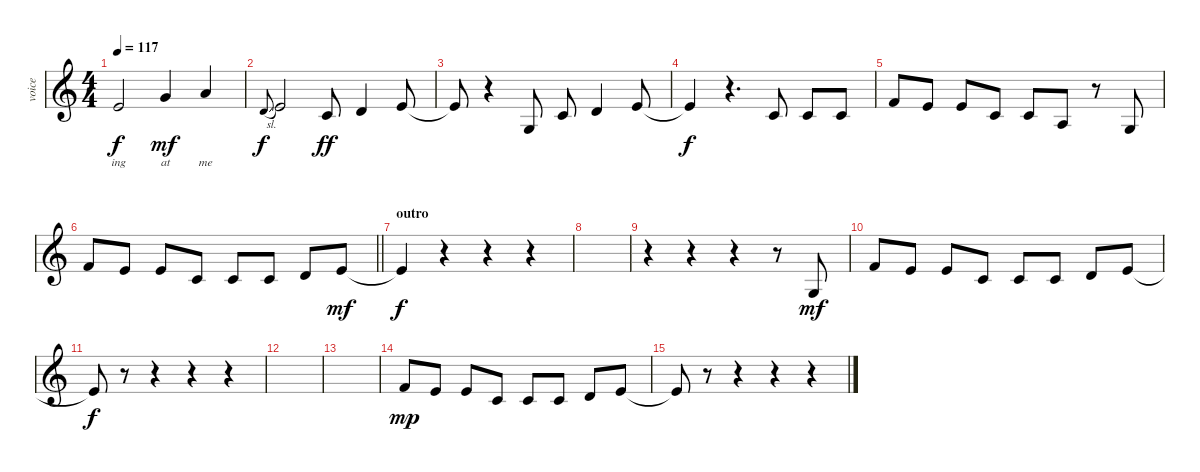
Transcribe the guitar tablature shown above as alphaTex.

\track ("voice" "voice") {instrument altosax}
\staff {score}
\tuning (E4 B3 G3 D3 A2 E2) {hide}
\ts (4 4)
\tempo 117
\clef g2
\ks c
0.1.2{lyrics (0 "ing") lyrics (1 "") lyrics (2 "") lyrics (3 "") lyrics (4 "") dy f} 3.1.4{lyrics (0 "at") lyrics (1 "") lyrics (2 "") lyrics (3 "") lyrics (4 "") dy mf} 5.1.4{lyrics (0 "me") lyrics (1 "") lyrics (2 "") lyrics (3 "") lyrics (4 "")} |
3.2{sl}.8{gr onbeat dy f} 5.2.2 1.2.8{dy ff} 3.2.4 0.1.8 |
0.1{t}.8 r.4 0.3.8 1.2.8 3.2.4 0.1.8 |
0.1{t}.4{dy f} r.4{d} 1.2.8 1.2.8 1.2.8 |
1.1.8 0.1.8 0.1.8 1.2.8 1.2.8 2.3.8 r.8 0.3.8 |
\barLineRight lightlight
1.1.8 0.1.8 0.1.8 1.2.8 1.2.8 1.2.8 3.2.8 0.1.8{dy mf} |
\section ("" "outro")
0.1{t}.4{dy f} r.4 r.4 r.4 |
|
r.4 r.4 r.4 r.8 0.3.8{dy mf} |
1.1.8 0.1.8 0.1.8 1.2.8 1.2.8 1.2.8 3.2.8 0.1.8 |
0.1{t}.8{dy f} r.8 r.4 r.4 r.4 |
|
|
1.1.8{dy mp} 0.1.8 0.1.8 1.2.8 1.2.8 1.2.8 3.2.8 0.1.8 |
0.1{t}.8{volume 0} r.8 r.4 r.4 r.4
